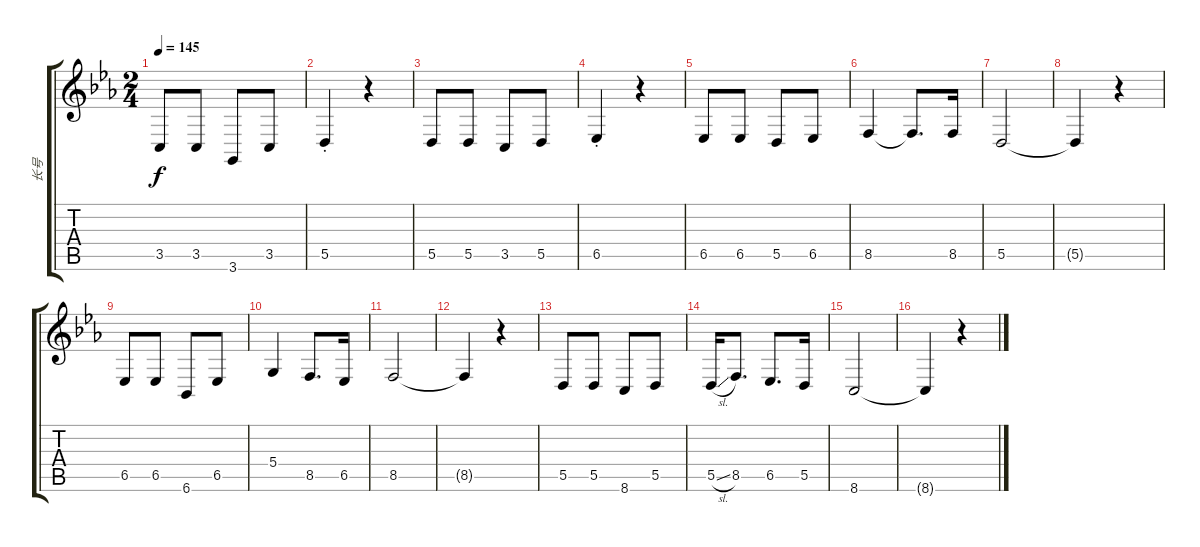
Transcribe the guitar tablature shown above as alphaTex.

\track ("长号" "长号") {instrument trombone}
\staff {score tabs}
\tuning (E4 B3 G3 D3 A2 E2) {hide}
\ts (2 4)
\tempo 145
\clef g2
\ks eb
3.5.8{dy f} 3.5.8 3.6.8 3.5.8 |
5.5{st}.4 r.4 |
5.5.8 5.5.8 3.5.8 5.5.8 |
6.5{st}.4 r.4 |
6.5.8 6.5.8 5.5.8 6.5.8 |
8.5.4 8.5{t}.8{d} 8.5.16 |
5.5.2 |
5.5{t}.4 r.4 |
6.5.8 6.5.8 6.6.8 6.5.8 |
5.4.4 8.5.8{d} 6.5.16 |
8.5.2 |
8.5{t}.4 r.4 |
5.5.8 5.5.8 8.6.8 5.5.8 |
5.5{sl}.16 8.5.8{d} 6.5.8{d} 5.5.16 |
8.6.2 |
8.6{t}.4 r.4
